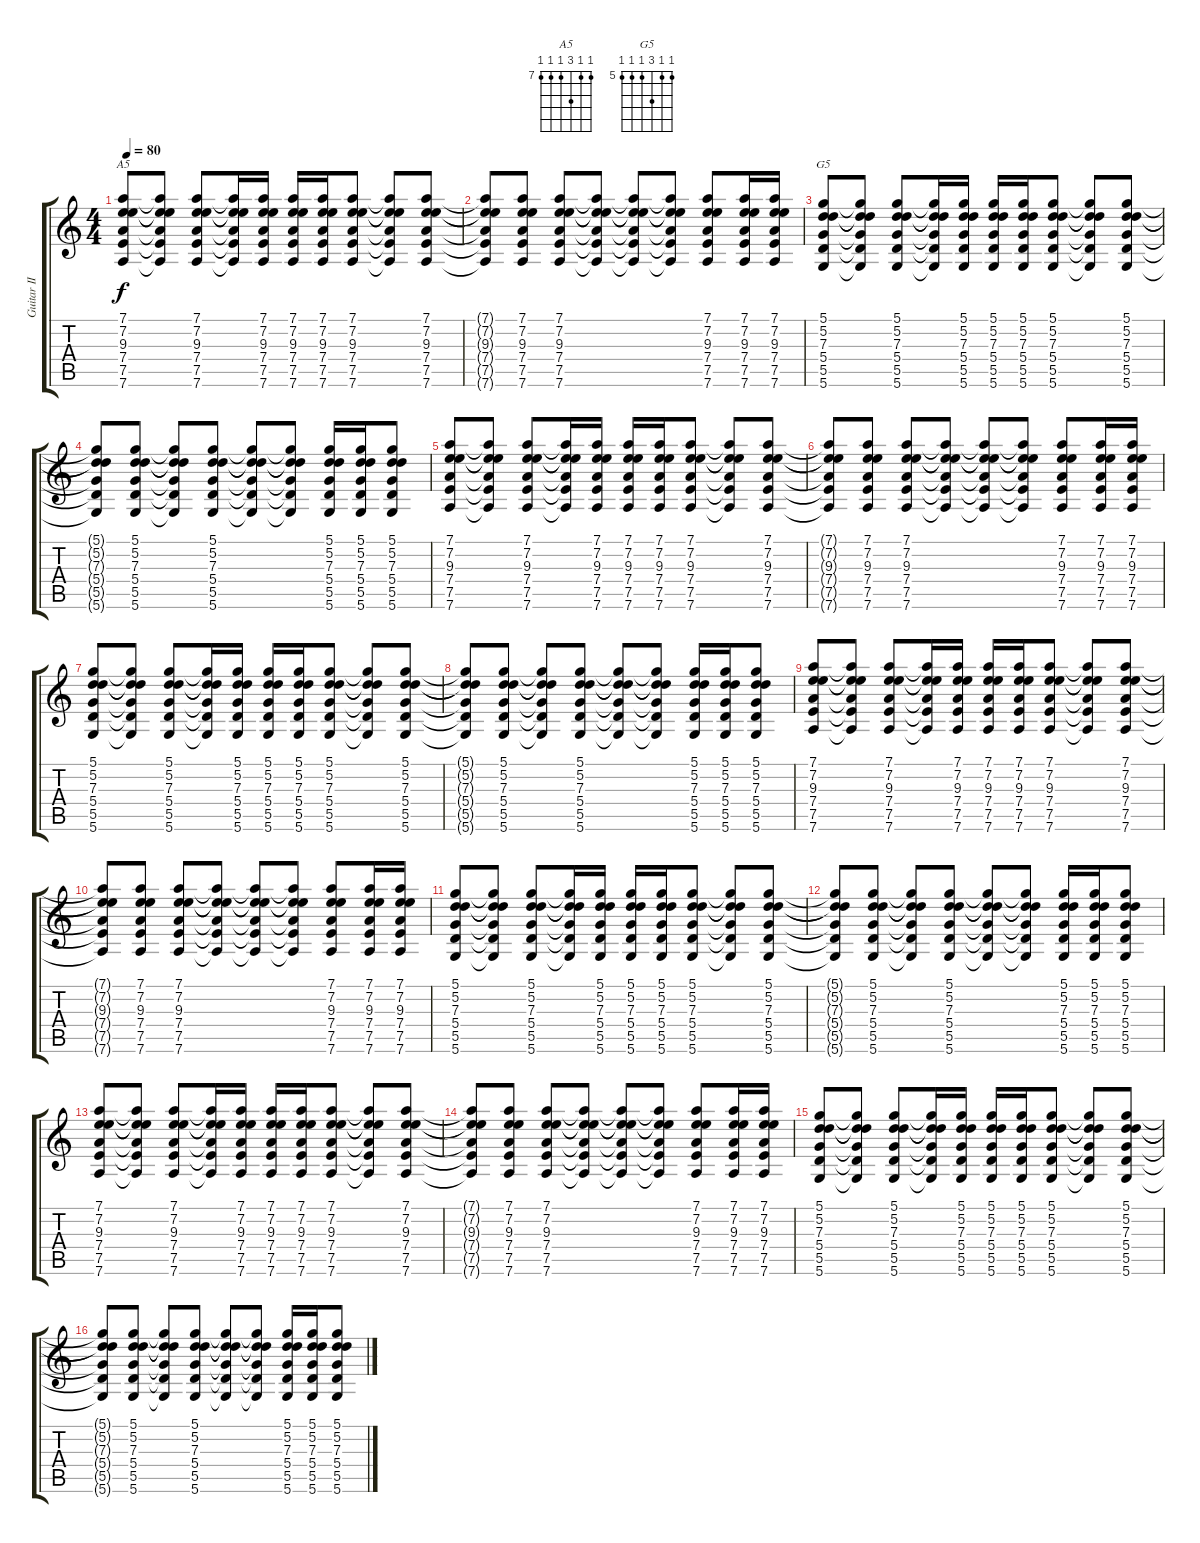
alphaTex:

\track ("Guitar II" "Guitar II") {instrument acousticguitarsteel}
\staff {score tabs}
\tuning (D4 A3 G3 D3 A2 D2) {hide}
\chord ("A5" 7 7 9 7 7 7) {firstfret 7}
\chord ("G5" 5 5 7 5 5 5) {firstfret 5}
\ts (4 4)
\tempo 80
\clef g2
\ks c
(7.1 7.2 9.3 7.4 7.5 7.6).8{ch "A5" dy f} (7.1{t} 7.2{t} 9.3{t} 7.4{t} 7.5{t} 7.6{t}).8 (7.1 7.2 9.3 7.4 7.5 7.6).8 (7.1{t} 7.2{t} 9.3{t} 7.4{t} 7.5{t} 7.6{t}).16 (7.1 7.2 9.3 7.4 7.5 7.6).16 (7.1 7.2 9.3 7.4 7.5 7.6).16 (7.1 7.2 9.3 7.4 7.5 7.6).16 (7.1 7.2 9.3 7.4 7.5 7.6).8 (7.1{t} 7.2{t} 9.3{t} 7.4{t} 7.5{t} 7.6{t}).8 (7.1 7.2 9.3 7.4 7.5 7.6).8 |
(7.1{t} 7.2{t} 9.3{t} 7.4{t} 7.5{t} 7.6{t}).8 (7.1 7.2 9.3 7.4 7.5 7.6).8 (7.1 7.2 9.3 7.4 7.5 7.6).8 (7.1{t} 7.2{t} 9.3{t} 7.4{t} 7.5{t} 7.6{t}).8 (7.1{t} 7.2{t} 9.3{t} 7.4{t} 7.5{t} 7.6{t}).8 (7.1{t} 7.2{t} 9.3{t} 7.4{t} 7.5{t} 7.6{t}).8 (7.1 7.2 9.3 7.4 7.5 7.6).8 (7.1 7.2 9.3 7.4 7.5 7.6).16 (7.1 7.2 9.3 7.4 7.5 7.6).16 |
(5.1 5.2 7.3 5.4 5.5 5.6).8{ch "G5"} (5.1{t} 5.2{t} 7.3{t} 5.4{t} 5.5{t} 5.6{t}).8 (5.1 5.2 7.3 5.4 5.5 5.6).8 (5.1{t} 5.2{t} 7.3{t} 5.4{t} 5.5{t} 5.6{t}).16 (5.1 5.2 7.3 5.4 5.5 5.6).16 (5.1 5.2 7.3 5.4 5.5 5.6).16 (5.1 5.2 7.3 5.4 5.5 5.6).16 (5.1 5.2 7.3 5.4 5.5 5.6).8 (5.1{t} 5.2{t} 7.3{t} 5.4{t} 5.5{t} 5.6{t}).8 (5.1 5.2 7.3 5.4 5.5 5.6).8 |
(5.1{t} 5.2{t} 7.3{t} 5.4{t} 5.5{t} 5.6{t}).8 (5.1 5.2 7.3 5.4 5.5 5.6).8 (5.1{t} 5.2{t} 7.3{t} 5.4{t} 5.5{t} 5.6{t}).8 (5.1 5.2 7.3 5.4 5.5 5.6).8 (5.1{t} 5.2{t} 7.3{t} 5.4{t} 5.5{t} 5.6{t}).8 (5.1{t} 5.2{t} 7.3{t} 5.4{t} 5.5{t} 5.6{t}).8 (5.1 5.2 7.3 5.4 5.5 5.6).16 (5.1 5.2 7.3 5.4 5.5 5.6).16 (5.1 5.2 7.3 5.4 5.5 5.6).8 |
(7.1 7.2 9.3 7.4 7.5 7.6).8 (7.1{t} 7.2{t} 9.3{t} 7.4{t} 7.5{t} 7.6{t}).8 (7.1 7.2 9.3 7.4 7.5 7.6).8 (7.1{t} 7.2{t} 9.3{t} 7.4{t} 7.5{t} 7.6{t}).16 (7.1 7.2 9.3 7.4 7.5 7.6).16 (7.1 7.2 9.3 7.4 7.5 7.6).16 (7.1 7.2 9.3 7.4 7.5 7.6).16 (7.1 7.2 9.3 7.4 7.5 7.6).8 (7.1{t} 7.2{t} 9.3{t} 7.4{t} 7.5{t} 7.6{t}).8 (7.1 7.2 9.3 7.4 7.5 7.6).8 |
(7.1{t} 7.2{t} 9.3{t} 7.4{t} 7.5{t} 7.6{t}).8 (7.1 7.2 9.3 7.4 7.5 7.6).8 (7.1 7.2 9.3 7.4 7.5 7.6).8 (7.1{t} 7.2{t} 9.3{t} 7.4{t} 7.5{t} 7.6{t}).8 (7.1{t} 7.2{t} 9.3{t} 7.4{t} 7.5{t} 7.6{t}).8 (7.1{t} 7.2{t} 9.3{t} 7.4{t} 7.5{t} 7.6{t}).8 (7.1 7.2 9.3 7.4 7.5 7.6).8 (7.1 7.2 9.3 7.4 7.5 7.6).16 (7.1 7.2 9.3 7.4 7.5 7.6).16 |
(5.1 5.2 7.3 5.4 5.5 5.6).8 (5.1{t} 5.2{t} 7.3{t} 5.4{t} 5.5{t} 5.6{t}).8 (5.1 5.2 7.3 5.4 5.5 5.6).8 (5.1{t} 5.2{t} 7.3{t} 5.4{t} 5.5{t} 5.6{t}).16 (5.1 5.2 7.3 5.4 5.5 5.6).16 (5.1 5.2 7.3 5.4 5.5 5.6).16 (5.1 5.2 7.3 5.4 5.5 5.6).16 (5.1 5.2 7.3 5.4 5.5 5.6).8 (5.1{t} 5.2{t} 7.3{t} 5.4{t} 5.5{t} 5.6{t}).8 (5.1 5.2 7.3 5.4 5.5 5.6).8 |
(5.1{t} 5.2{t} 7.3{t} 5.4{t} 5.5{t} 5.6{t}).8 (5.1 5.2 7.3 5.4 5.5 5.6).8 (5.1{t} 5.2{t} 7.3{t} 5.4{t} 5.5{t} 5.6{t}).8 (5.1 5.2 7.3 5.4 5.5 5.6).8 (5.1{t} 5.2{t} 7.3{t} 5.4{t} 5.5{t} 5.6{t}).8 (5.1{t} 5.2{t} 7.3{t} 5.4{t} 5.5{t} 5.6{t}).8 (5.1 5.2 7.3 5.4 5.5 5.6).16 (5.1 5.2 7.3 5.4 5.5 5.6).16 (5.1 5.2 7.3 5.4 5.5 5.6).8 |
(7.1 7.2 9.3 7.4 7.5 7.6).8 (7.1{t} 7.2{t} 9.3{t} 7.4{t} 7.5{t} 7.6{t}).8 (7.1 7.2 9.3 7.4 7.5 7.6).8 (7.1{t} 7.2{t} 9.3{t} 7.4{t} 7.5{t} 7.6{t}).16 (7.1 7.2 9.3 7.4 7.5 7.6).16 (7.1 7.2 9.3 7.4 7.5 7.6).16 (7.1 7.2 9.3 7.4 7.5 7.6).16 (7.1 7.2 9.3 7.4 7.5 7.6).8 (7.1{t} 7.2{t} 9.3{t} 7.4{t} 7.5{t} 7.6{t}).8 (7.1 7.2 9.3 7.4 7.5 7.6).8 |
(7.1{t} 7.2{t} 9.3{t} 7.4{t} 7.5{t} 7.6{t}).8 (7.1 7.2 9.3 7.4 7.5 7.6).8 (7.1 7.2 9.3 7.4 7.5 7.6).8 (7.1{t} 7.2{t} 9.3{t} 7.4{t} 7.5{t} 7.6{t}).8 (7.1{t} 7.2{t} 9.3{t} 7.4{t} 7.5{t} 7.6{t}).8 (7.1{t} 7.2{t} 9.3{t} 7.4{t} 7.5{t} 7.6{t}).8 (7.1 7.2 9.3 7.4 7.5 7.6).8 (7.1 7.2 9.3 7.4 7.5 7.6).16 (7.1 7.2 9.3 7.4 7.5 7.6).16 |
(5.1 5.2 7.3 5.4 5.5 5.6).8 (5.1{t} 5.2{t} 7.3{t} 5.4{t} 5.5{t} 5.6{t}).8 (5.1 5.2 7.3 5.4 5.5 5.6).8 (5.1{t} 5.2{t} 7.3{t} 5.4{t} 5.5{t} 5.6{t}).16 (5.1 5.2 7.3 5.4 5.5 5.6).16 (5.1 5.2 7.3 5.4 5.5 5.6).16 (5.1 5.2 7.3 5.4 5.5 5.6).16 (5.1 5.2 7.3 5.4 5.5 5.6).8 (5.1{t} 5.2{t} 7.3{t} 5.4{t} 5.5{t} 5.6{t}).8 (5.1 5.2 7.3 5.4 5.5 5.6).8 |
(5.1{t} 5.2{t} 7.3{t} 5.4{t} 5.5{t} 5.6{t}).8 (5.1 5.2 7.3 5.4 5.5 5.6).8 (5.1{t} 5.2{t} 7.3{t} 5.4{t} 5.5{t} 5.6{t}).8 (5.1 5.2 7.3 5.4 5.5 5.6).8 (5.1{t} 5.2{t} 7.3{t} 5.4{t} 5.5{t} 5.6{t}).8 (5.1{t} 5.2{t} 7.3{t} 5.4{t} 5.5{t} 5.6{t}).8 (5.1 5.2 7.3 5.4 5.5 5.6).16 (5.1 5.2 7.3 5.4 5.5 5.6).16 (5.1 5.2 7.3 5.4 5.5 5.6).8 |
(7.1 7.2 9.3 7.4 7.5 7.6).8 (7.1{t} 7.2{t} 9.3{t} 7.4{t} 7.5{t} 7.6{t}).8 (7.1 7.2 9.3 7.4 7.5 7.6).8 (7.1{t} 7.2{t} 9.3{t} 7.4{t} 7.5{t} 7.6{t}).16 (7.1 7.2 9.3 7.4 7.5 7.6).16 (7.1 7.2 9.3 7.4 7.5 7.6).16 (7.1 7.2 9.3 7.4 7.5 7.6).16 (7.1 7.2 9.3 7.4 7.5 7.6).8 (7.1{t} 7.2{t} 9.3{t} 7.4{t} 7.5{t} 7.6{t}).8 (7.1 7.2 9.3 7.4 7.5 7.6).8 |
(7.1{t} 7.2{t} 9.3{t} 7.4{t} 7.5{t} 7.6{t}).8 (7.1 7.2 9.3 7.4 7.5 7.6).8 (7.1 7.2 9.3 7.4 7.5 7.6).8 (7.1{t} 7.2{t} 9.3{t} 7.4{t} 7.5{t} 7.6{t}).8 (7.1{t} 7.2{t} 9.3{t} 7.4{t} 7.5{t} 7.6{t}).8 (7.1{t} 7.2{t} 9.3{t} 7.4{t} 7.5{t} 7.6{t}).8 (7.1 7.2 9.3 7.4 7.5 7.6).8 (7.1 7.2 9.3 7.4 7.5 7.6).16 (7.1 7.2 9.3 7.4 7.5 7.6).16 |
(5.1 5.2 7.3 5.4 5.5 5.6).8 (5.1{t} 5.2{t} 7.3{t} 5.4{t} 5.5{t} 5.6{t}).8 (5.1 5.2 7.3 5.4 5.5 5.6).8 (5.1{t} 5.2{t} 7.3{t} 5.4{t} 5.5{t} 5.6{t}).16 (5.1 5.2 7.3 5.4 5.5 5.6).16 (5.1 5.2 7.3 5.4 5.5 5.6).16 (5.1 5.2 7.3 5.4 5.5 5.6).16 (5.1 5.2 7.3 5.4 5.5 5.6).8 (5.1{t} 5.2{t} 7.3{t} 5.4{t} 5.5{t} 5.6{t}).8 (5.1 5.2 7.3 5.4 5.5 5.6).8 |
(5.1{t} 5.2{t} 7.3{t} 5.4{t} 5.5{t} 5.6{t}).8 (5.1 5.2 7.3 5.4 5.5 5.6).8 (5.1{t} 5.2{t} 7.3{t} 5.4{t} 5.5{t} 5.6{t}).8 (5.1 5.2 7.3 5.4 5.5 5.6).8 (5.1{t} 5.2{t} 7.3{t} 5.4{t} 5.5{t} 5.6{t}).8 (5.1{t} 5.2{t} 7.3{t} 5.4{t} 5.5{t} 5.6{t}).8 (5.1 5.2 7.3 5.4 5.5 5.6).16 (5.1 5.2 7.3 5.4 5.5 5.6).16 (5.1 5.2 7.3 5.4 5.5 5.6).8
